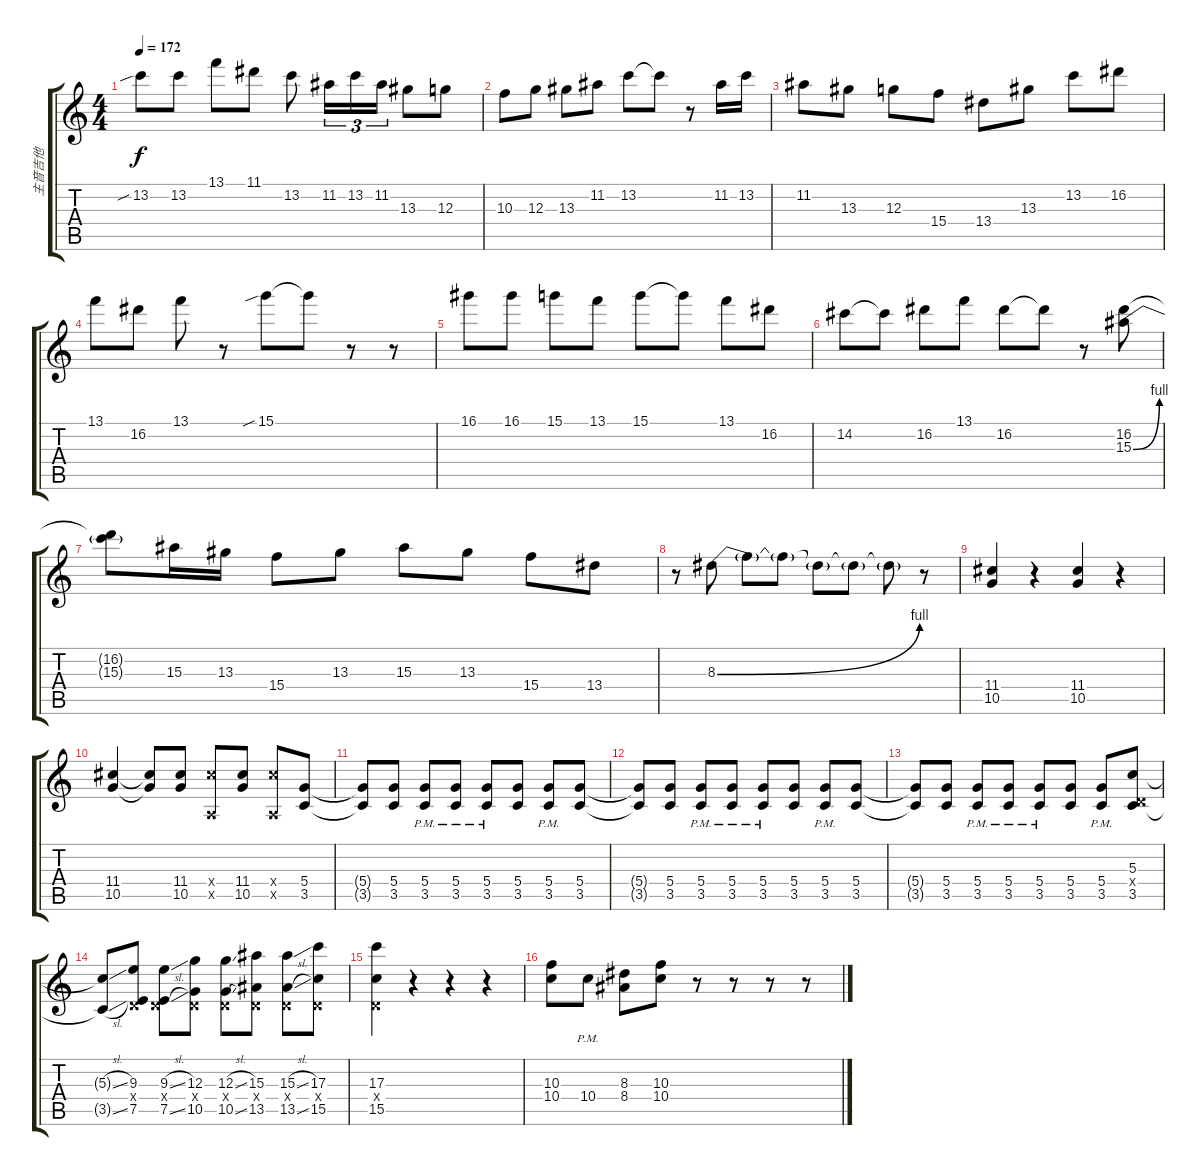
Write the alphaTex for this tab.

\track ("主音吉他" "主音吉他") {instrument distortionguitar}
\staff {score tabs}
\tuning (E4 B3 G3 D3 A2 E2) {hide}
\ts (4 4)
\tempo 172
\clef g2
\ks c
13.2{sib}.8{dy f} 13.2.8 13.1.8 11.1.8 13.2.8 11.2.16{tu (3 2)} 13.2.16{tu (3 2)} 11.2.16{tu (3 2)} 13.3.8 12.3.8 |
10.3.8 12.3.8 13.3.8 11.2.8 13.2.8 13.2{t}.8 r.8 11.2.16 13.2.16 |
11.2.8 13.3.8 12.3.8 15.4.8 13.4.8 13.3.8 13.2.8 16.2.8 |
13.1.8 16.2.8 13.1.8 r.8 15.1{sib}.8 15.1{t}.8 r.8 r.8 |
16.1.8 16.1.8 15.1.8 13.1.8 15.1.8 15.1{t}.8 13.1.8 16.2.8 |
14.2.8 14.2{t}.8 16.2.8 13.1.8 16.2.8 16.2{t}.8 r.8 (16.2 15.3{be (bend 0 0 60 4)}).8 |
(16.2{t} 15.3{t}).8 15.3.16 13.3.16 15.4.8 13.3.8 15.3.8 13.3.8 15.4.8 13.4.8 |
r.8 8.3{be (bend 0 0 60 4)}.8 8.3{t}.8 8.3{t}.8 8.3{t}.8 8.3{t}.8 8.3{t}.8 r.8 |
(11.4 10.5).4 r.4 (11.4 10.5).4 r.4 |
(11.4 10.5).4 (11.4{t} 10.5{t}).8 (11.4 10.5).8 (11.4{x} 0.5{x}).8 (11.4 10.5).8 (11.4{x} 0.5{x}).8 (5.4 3.5).8 |
(5.4{t} 3.5{t}).8 (5.4 3.5).8 (5.4{pm} 3.5{pm}).8 (5.4{pm} 3.5{pm}).8 (5.4{pm} 3.5{pm}).8 (5.4 3.5).8 (5.4{pm} 3.5{pm}).8 (5.4 3.5).8 |
(5.4{t} 3.5{t}).8 (5.4 3.5).8 (5.4{pm} 3.5{pm}).8 (5.4{pm} 3.5{pm}).8 (5.4{pm} 3.5{pm}).8 (5.4 3.5).8 (5.4{pm} 3.5{pm}).8 (5.4 3.5).8 |
(5.4{t} 3.5{t}).8 (5.4 3.5).8 (5.4{pm} 3.5{pm}).8 (5.4{pm} 3.5{pm}).8 (5.4{pm} 3.5{pm}).8 (5.4 3.5).8 (5.4{pm} 3.5{pm}).8 (5.3 0.4{x} 3.5).8 |
(5.3{sl t} 3.5{sl t}).8 (9.3 0.4{x} 7.5).8 (9.3{sl} 0.4{x} 7.5{sl}).8 (12.3 0.4{x} 10.5).8 (12.3{sl} 0.4{x} 10.5{sl}).8 (15.3 0.4{x} 13.5).8 (15.3{sl} 0.4{x} 13.5{sl}).8 (17.3 0.4{x} 15.5).8 |
(17.3 0.4{x} 15.5).4 r.4 r.4 r.4 |
(10.3 10.4).8 10.4{pm}.8 (8.3 8.4).8 (10.3 10.4).8 r.8 r.8 r.8 r.8
